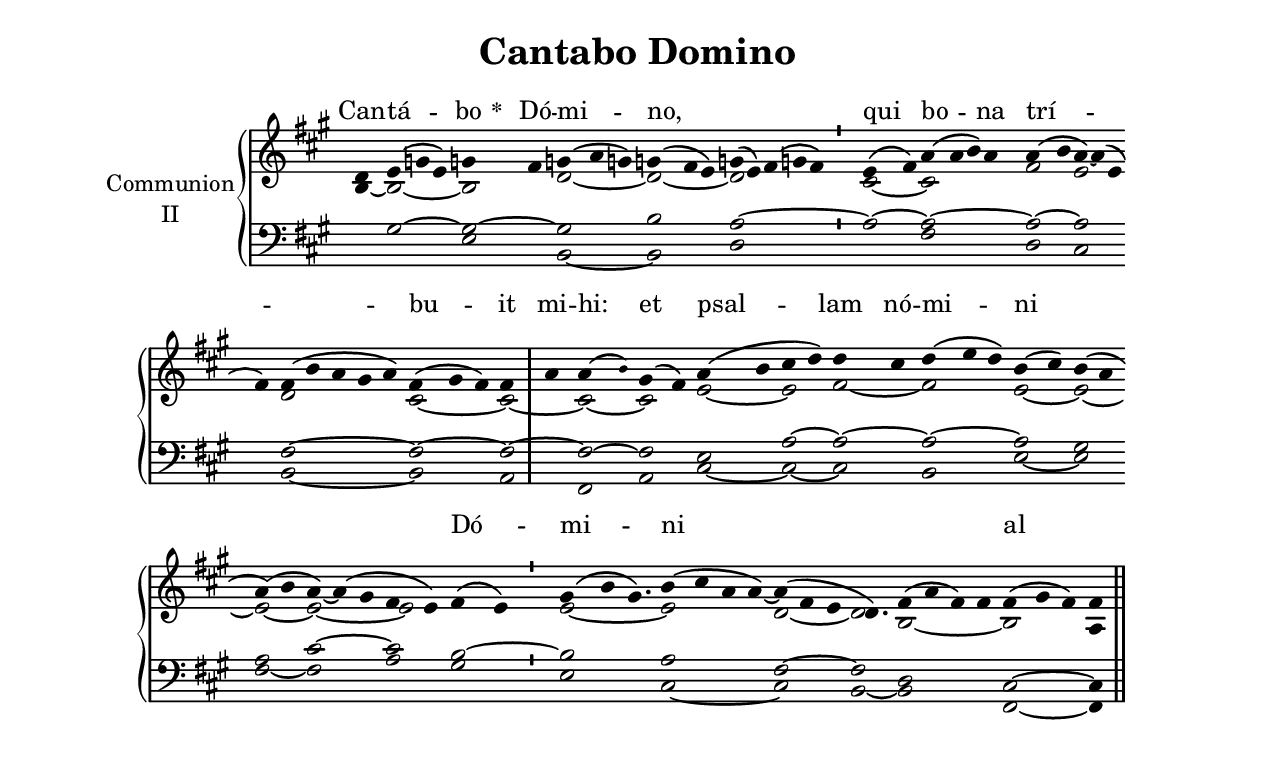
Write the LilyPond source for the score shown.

\version "2.18"
\include "gregorian.ly"
\include "noh2.ily"


%Page reference: page ii.132
%(volume.page)

global = {
 \key fis \minor
 \cadenzaOn 
}

\header {
  title = \markup \center-column {"Cantabo Domino" \vspace #1 }
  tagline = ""
  composer = ""
}

\paper {
 #(include-special-characters)
  oddHeaderMarkup = \markup \fill-line {
    \line {}
    \center-column {
      \on-the-fly #first-page     " "
      \on-the-fly #not-first-page "Cantabo Domino"
    }
    \line { \on-the-fly #print-page-number-check-first \fromproperty #'page:page-number-string }
  }
  evenHeaderMarkup = \markup \fill-line {
    \line { \on-the-fly #print-page-number-check-first \fromproperty #'page:page-number-string }
    \center-column { "Cantabo Domino" }
    \line {}
  }
}

chantText = \lyricmode {
Can -- tá -- bo 
\set stanza = " * " Dó -- mi -- no, _ _ qui bo -- na trí -- _ bu -- it mi -- hi: 
et psal -- lam nó -- mi -- ni _ Dó -- mi -- ni _ _ al -- _ _ _ tís -- si -- mi. }

chantMusic = {
\tieDown   d'4  e'4 ( g'4 e'4) g'4   fis'4 g'4 ( a'4 g'4) g'4 ( fis'4 e'4) g'4 ( e'4) fis'4 ( g'4 fis'4) \divisioMinima
 e'4 ( fis'4) a'4 ( a'4 b'4) a'4 a'4 ( b'4 a'4) ~ a'4 ( e'4 \forceBreak
) fis'4 fis'4 ( b'4 a'4 gis'4 a'4) fis'4 ( gis'4 fis'4) fis'4 \divisioMaxima
 a'4 a'4 ( \once \tweak #'font-size #-4 b' ) gis'4 ( fis'4) a'4 ( b'4 cis''4 d''4) d''4 cis''4 d''4 ( e''4 d''4) b'4 ( cis''4) b'4 ( a'4 \forceBreak
) a'4 ( b'4 a'4) ~ a'4 ( gis'4 fis'4 e'4) fis'4 ( e'4) \divisioMinima
 gis'4 ( b'4 gis'4.) b'4 ( cis''4 a'4 a'4) ~ a'4 ( fis'4 e'4 d'4.) fis'4 ( a'4 fis'4) fis'4 fis'4 ( gis'4 fis'4) fis'4 \finalis

}

altoMusic = {
b4 ~ b2*3/2 ~ b2 d'2*3/2 ~ d'2*3/2 ~ d'2*5/2 \divisioMinima
cis'2 ~ cis'2*4/2 fis'2 e'2*4/2 d'2*5/2 cis'2*3/2 ~ cis'2 ~ cis'2 ~ cis'2 e'2 ~ e'2 fis'2 ~ fis'2*3/2 e'2 ~ e'2 ~ e'2 ~ e'2*3/2 ~ e'2 r2 \divisioMinima
e'2*7/4 ~ e'2*4/2 d'2*3/2 ~ d'2*3/4 b2*4/2 ~ b2*3/2 a4 \finalis
}

tenorMusic = {
r4 gis2*3/2 ~ gis2 ~ gis2*3/2 b2*3/2 a2*5/2 ~ \divisioMinima
a2 ~ a2*4/2 ~ a2 ~ a2*4/2 fis2*5/2 ~ fis2*3/2 ~ fis2 ~ fis2 ~ fis2 e2 a2 ~ a2 ~ a2*3/2 ~ a2 gis2 a2 cis'2*3/2 ~ cis'2 b2 ~ \divisioMinima
b2*7/4 a2*4/2 fis2*3/2 ~ fis2*3/4 d2*4/2 cis2*3/2 ~ cis4 \finalis
}

bassMusic = {
r2*4/2 e2 b,2*3/2 ~ b,2*3/2 d2*5/2 \divisioMinima
r2 fis2*4/2 d2 cis2*4/2 b,2*5/2 ~ b,2*3/2 a,2 fis,2 a,2 cis2 ~ cis2 ~ cis2 b,2*3/2 e2 ~ e2 fis2 ~ fis2*3/2 a2 gis2 \divisioMinima
e2*7/4 cis2*4/2 ~ cis2*3/2 b,2*3/4 ~ b,2*4/2 fis,2*3/2 ~ fis,4 \finalis
}

voiceLines = {
\voiceLineStyle


}

\score{
  <<
    \new GrandStaff <<
      \set GrandStaff.autoBeaming = ##f
      \set GrandStaff.instrumentName = \markup \center-column {
        "Communion"
        "II"
      }
      \new Staff = up <<
        \new Voice = "chant" {
          \voiceOne \global \chantMusic
        }
        \new Voice {
          \voiceTwo \global \altoMusic
        }
      >>

      \new Staff = down <<
        \clef bass
        \new Voice {
          \voiceOne \global \tenorMusic
        }
        \new Voice {
          \voiceTwo \global \bassMusic
        }
	\new Voice {
        \voiceThree \global \voiceLines
        }
      >>
    >>
    \new Lyrics \lyricsto chant {
      \chantText
    }
  >>
  \layout{
  }
  \midi{
    \tempo 4 = 125
  }
}
